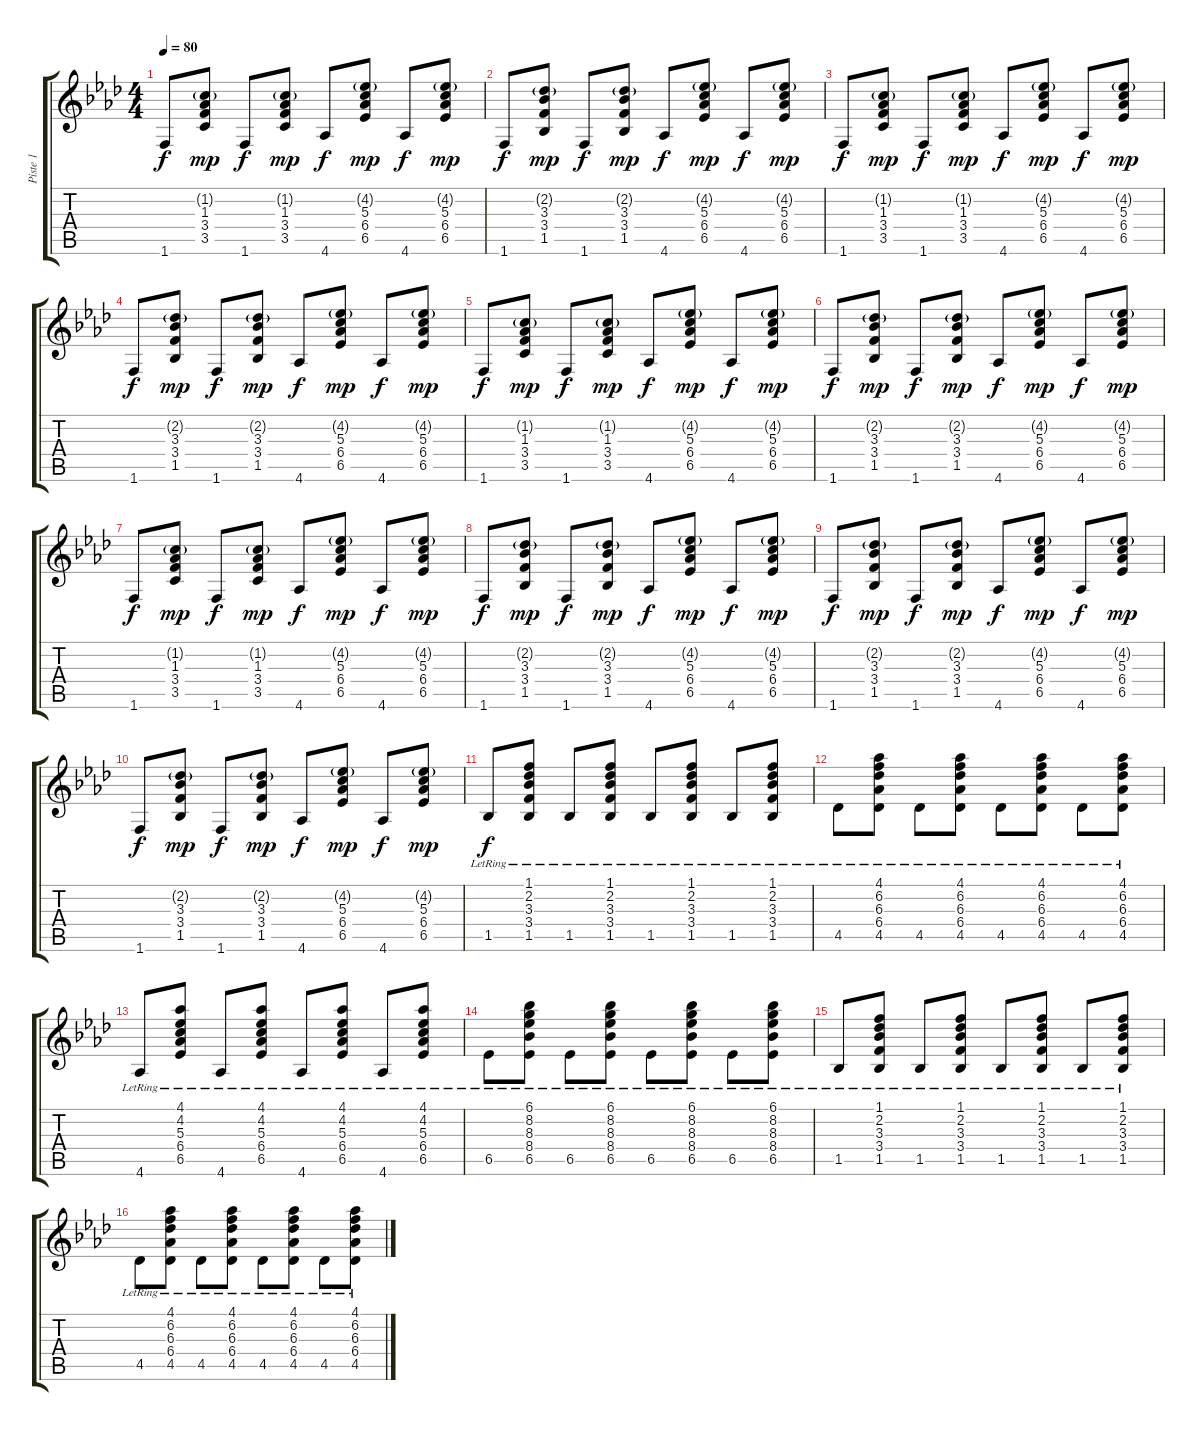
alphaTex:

\track ("Piste 1" "Piste 1") {instrument acousticguitarsteel}
\staff {score tabs}
\tuning (E4 B3 G3 D3 A2 E2) {hide}
\ts (4 4)
\tempo 80
\clef g2
\ks ab
1.6.8{dy f} (1.2{g} 1.3 3.4 3.5).8{dy mp} 1.6.8{dy f} (1.2{g} 1.3 3.4 3.5).8{dy mp} 4.6.8{dy f} (4.2{g} 5.3 6.4 6.5).8{dy mp} 4.6.8{dy f} (4.2{g} 5.3 6.4 6.5).8{dy mp} |
1.6.8{dy f} (2.2{g} 3.3 3.4 1.5).8{dy mp} 1.6.8{dy f} (2.2{g} 3.3 3.4 1.5).8{dy mp} 4.6.8{dy f} (4.2{g} 5.3 6.4 6.5).8{dy mp} 4.6.8{dy f} (4.2{g} 5.3 6.4 6.5).8{dy mp} |
1.6.8{dy f} (1.2{g} 1.3 3.4 3.5).8{dy mp} 1.6.8{dy f} (1.2{g} 1.3 3.4 3.5).8{dy mp} 4.6.8{dy f} (4.2{g} 5.3 6.4 6.5).8{dy mp} 4.6.8{dy f} (4.2{g} 5.3 6.4 6.5).8{dy mp} |
1.6.8{dy f} (2.2{g} 3.3 3.4 1.5).8{dy mp} 1.6.8{dy f} (2.2{g} 3.3 3.4 1.5).8{dy mp} 4.6.8{dy f} (4.2{g} 5.3 6.4 6.5).8{dy mp} 4.6.8{dy f} (4.2{g} 5.3 6.4 6.5).8{dy mp} |
1.6.8{dy f} (1.2{g} 1.3 3.4 3.5).8{dy mp} 1.6.8{dy f} (1.2{g} 1.3 3.4 3.5).8{dy mp} 4.6.8{dy f} (4.2{g} 5.3 6.4 6.5).8{dy mp} 4.6.8{dy f} (4.2{g} 5.3 6.4 6.5).8{dy mp} |
1.6.8{dy f} (2.2{g} 3.3 3.4 1.5).8{dy mp} 1.6.8{dy f} (2.2{g} 3.3 3.4 1.5).8{dy mp} 4.6.8{dy f} (4.2{g} 5.3 6.4 6.5).8{dy mp} 4.6.8{dy f} (4.2{g} 5.3 6.4 6.5).8{dy mp} |
1.6.8{dy f} (1.2{g} 1.3 3.4 3.5).8{dy mp} 1.6.8{dy f} (1.2{g} 1.3 3.4 3.5).8{dy mp} 4.6.8{dy f} (4.2{g} 5.3 6.4 6.5).8{dy mp} 4.6.8{dy f} (4.2{g} 5.3 6.4 6.5).8{dy mp} |
1.6.8{dy f} (2.2{g} 3.3 3.4 1.5).8{dy mp} 1.6.8{dy f} (2.2{g} 3.3 3.4 1.5).8{dy mp} 4.6.8{dy f} (4.2{g} 5.3 6.4 6.5).8{dy mp} 4.6.8{dy f} (4.2{g} 5.3 6.4 6.5).8{dy mp} |
1.6.8{dy f} (2.2{g} 3.3 3.4 1.5).8{dy mp} 1.6.8{dy f} (2.2{g} 3.3 3.4 1.5).8{dy mp} 4.6.8{dy f} (4.2{g} 5.3 6.4 6.5).8{dy mp} 4.6.8{dy f} (4.2{g} 5.3 6.4 6.5).8{dy mp} |
1.6.8{dy f} (2.2{g} 3.3 3.4 1.5).8{dy mp} 1.6.8{dy f} (2.2{g} 3.3 3.4 1.5).8{dy mp} 4.6.8{dy f} (4.2{g} 5.3 6.4 6.5).8{dy mp} 4.6.8{dy f} (4.2{g} 5.3 6.4 6.5).8{dy mp} |
1.5{lr}.8{dy f} (1.1{lr} 2.2{lr} 3.3{lr} 3.4{lr} 1.5{lr}).8 1.5{lr}.8 (1.1{lr} 2.2{lr} 3.3{lr} 3.4{lr} 1.5{lr}).8 1.5{lr}.8 (1.1{lr} 2.2{lr} 3.3{lr} 3.4{lr} 1.5{lr}).8 1.5{lr}.8 (1.1{lr} 2.2{lr} 3.3{lr} 3.4{lr} 1.5{lr}).8 |
4.5{lr}.8 (4.1{lr} 6.2{lr} 6.3{lr} 6.4{lr} 4.5{lr}).8 4.5{lr}.8 (4.1{lr} 6.2{lr} 6.3{lr} 6.4{lr} 4.5{lr}).8 4.5{lr}.8 (4.1{lr} 6.2{lr} 6.3{lr} 6.4{lr} 4.5{lr}).8 4.5{lr}.8 (4.1{lr} 6.2{lr} 6.3{lr} 6.4{lr} 4.5{lr}).8 |
4.6{lr}.8 (4.1{lr} 4.2{lr} 5.3{lr} 6.4{lr} 6.5{lr}).8 4.6{lr}.8 (4.1{lr} 4.2{lr} 5.3{lr} 6.4{lr} 6.5{lr}).8 4.6{lr}.8 (4.1{lr} 4.2{lr} 5.3{lr} 6.4{lr} 6.5{lr}).8 4.6{lr}.8 (4.1{lr} 4.2{lr} 5.3{lr} 6.4{lr} 6.5{lr}).8 |
6.5{lr}.8 (6.1{lr} 8.2{lr} 8.3{lr} 8.4{lr} 6.5{lr}).8 6.5{lr}.8 (6.1{lr} 8.2{lr} 8.3{lr} 8.4{lr} 6.5{lr}).8 6.5{lr}.8 (6.1{lr} 8.2{lr} 8.3{lr} 8.4{lr} 6.5{lr}).8 6.5{lr}.8 (6.1{lr} 8.2{lr} 8.3{lr} 8.4{lr} 6.5{lr}).8 |
1.5{lr}.8 (1.1{lr} 2.2{lr} 3.3{lr} 3.4{lr} 1.5{lr}).8 1.5{lr}.8 (1.1{lr} 2.2{lr} 3.3{lr} 3.4{lr} 1.5{lr}).8 1.5{lr}.8 (1.1{lr} 2.2{lr} 3.3{lr} 3.4{lr} 1.5{lr}).8 1.5{lr}.8 (1.1{lr} 2.2{lr} 3.3{lr} 3.4{lr} 1.5{lr}).8 |
4.5{lr}.8 (4.1{lr} 6.2{lr} 6.3{lr} 6.4{lr} 4.5{lr}).8 4.5{lr}.8 (4.1{lr} 6.2{lr} 6.3{lr} 6.4{lr} 4.5{lr}).8 4.5{lr}.8 (4.1{lr} 6.2{lr} 6.3{lr} 6.4{lr} 4.5{lr}).8 4.5{lr}.8 (4.1{lr} 6.2{lr} 6.3{lr} 6.4{lr} 4.5{lr}).8
